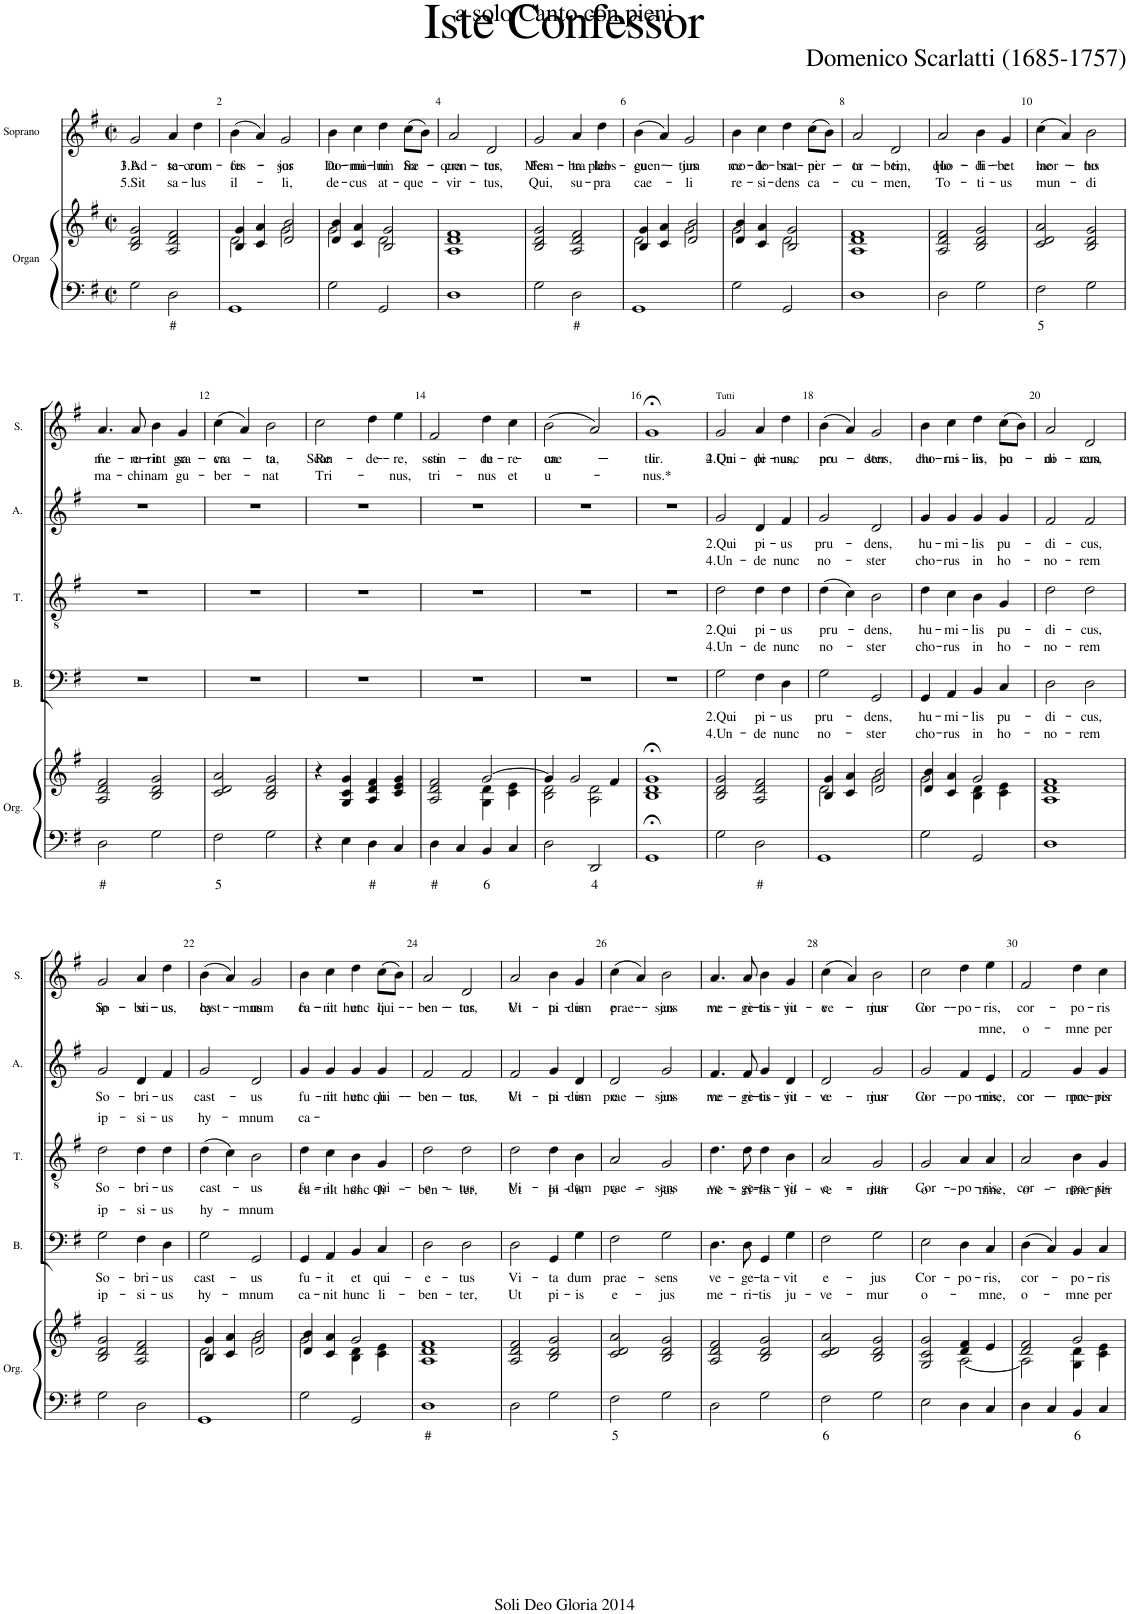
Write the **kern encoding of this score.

**kern	**text	**kern	**kern	**text	**text	**kern	**text	**text	**kern	**text	**text	**kern	**text	**text	**text
*part5	*part5	*part5	*part4	*part4	*part4	*part3	*part3	*part3	*part2	*part2	*part2	*part1	*part1	*part1	*part1
*staff6	*staff6	*staff5	*staff4	*staff4	*staff4	*staff3	*staff3	*staff3	*staff2	*staff2	*staff2	*staff1	*staff1	*staff1	*staff1
*I"Organ	*	*	*I"Bass	*	*	*I"Tenor	*	*	*I"Alto	*	*	*I"Soprano	*	*	*
*I'Org.	*	*	*I'B.	*	*	*I'T.	*	*	*I'A.	*	*	*I'S.	*	*	*
*	*	*	*stria5	*	*	*stria5	*	*	*stria5	*	*	*	*	*	*
*clefF4	*	*clefG2	*clefF4	*	*	*clefGv2	*	*	*clefG2	*	*	*clefG2	*	*	*
*k[f#]	*	*k[f#]	*k[f#]	*	*	*k[f#]	*	*	*k[f#]	*	*	*k[f#]	*	*	*
*M4/4	*	*M4/4	*M4/4	*	*	*M4/4	*	*	*M4/4	*	*	*M4/4	*	*	*
*met(c|)	*	*met(c|)	*met(c|)	*	*	*met(c|)	*	*	*met(c|)	*	*	*met(c|)	*	*	*
=1	=1	=1	=1	=1	=1	=1	=1	=1	=1	=1	=1	=1	=1	=1	=1
!	!	!	!	!	!	!	!	!	!	!	!	!	!LO:LY:b	!LO:LY:b	!LO:LY:b
2G\	.	2B/ 2d/ 2g/	1r	.	.	1r	.	.	1r	.	.	2g/	1.Is-	3.Ad	5.Sit
!	!LO:LY:b	!	!	!	!	!	!	!	!	!	!	!	!LO:LY:b	!LO:LY:b	!LO:LY:b
2D\	#	2A/ 2d/ 2f#/	.	.	.	.	.	.	.	.	.	4a/	-te	sa-	sa-
!	!	!	!	!	!	!	!	!	!	!	!	!	!LO:LY:b	!LO:LY:b	!LO:LY:b
.	.	.	.	.	.	.	.	.	.	.	.	4dd\	con-	-crum	-lus
=2	=2	=2	=2	=2	=2	=2	=2	=2	=2	=2	=2	=2	=2	=2	=2
*	*	*^	*	*	*	*	*	*	*	*	*	*	*	*	*
!	!	!	!	!	!	!	!	!	!	!	!	!	!	!LO:LY:b	!LO:LY:b	!LO:LY:b
1GG	.	4B/ 4g/	2d\	1r	.	.	1r	.	.	1r	.	.	(4b\	-fes-	cu-	il-
.	.	4c/ 4a/	.	.	.	.	.	.	.	.	.	.	4a/)	.	.	.
!	!	!	!	!	!	!	!	!	!	!	!	!	!	!LO:LY:b	!LO:LY:b	!LO:LY:b
.	.	2d/ 2b/	2g\	.	.	.	.	.	.	.	.	.	2g/	-sor	-jus	-li,
=3	=3	=3	=3	=3	=3	=3	=3	=3	=3	=3	=3	=3	=3	=3	=3	=3
!	!	!	!	!	!	!	!	!	!	!	!	!	!	!LO:LY:b	!LO:LY:b	!LO:LY:b
2G\	.	4d/ 4b/	2g\	1r	.	.	1r	.	.	1r	.	.	4b\	Do-	tu-	de-
!	!	!	!	!	!	!	!	!	!	!	!	!	!	!LO:LY:b	!LO:LY:b	!LO:LY:b
.	.	4c/ 4a/	.	.	.	.	.	.	.	.	.	.	4cc\	-mi-	-mu-	-cus
!	!	!	!	!	!	!	!	!	!	!	!	!	!	!LO:LY:b	!LO:LY:b	!LO:LY:b
2GG/	.	2B/ 2g/	2d\	.	.	.	.	.	.	.	.	.	4dd\	-ni	-lum	at-
!	!	!	!	!	!	!	!	!	!	!	!	!	!	!LO:LY:b	!LO:LY:b	!LO:LY:b
.	.	.	.	.	.	.	.	.	.	.	.	.	(8cc\L	Sa-	fre-	-que-
.	.	.	.	.	.	.	.	.	.	.	.	.	8b\J)	.	.	.
*	*	*v	*v	*	*	*	*	*	*	*	*	*	*	*	*	*
=4	=4	=4	=4	=4	=4	=4	=4	=4	=4	=4	=4	=4	=4	=4	=4
!	!	!	!	!	!	!	!	!	!	!	!	!	!LO:LY:b	!LO:LY:b	!LO:LY:b
1D	.	1A 1d 1f#	1r	.	.	1r	.	.	1r	.	.	2a/	-cra-	-quen-	-vir-
!	!	!	!	!	!	!	!	!	!	!	!	!	!LO:LY:b	!LO:LY:b	!LO:LY:b
.	.	.	.	.	.	.	.	.	.	.	.	2d/	-tus	-ter,	-tus,
=5	=5	=5	=5	=5	=5	=5	=5	=5	=5	=5	=5	=5	=5	=5	=5
!	!	!	!	!	!	!	!	!	!	!	!	!	!LO:LY:b	!LO:LY:b	!LO:LY:b
2G\	.	2B/ 2d/ 2g/	1r	.	.	1r	.	.	1r	.	.	2g/	Fes-	Mem-	Qui,
!	!LO:LY:b	!	!	!	!	!	!	!	!	!	!	!	!LO:LY:b	!LO:LY:b	!LO:LY:b
2D\	#	2A/ 2d/ 2f#/	.	.	.	.	.	.	.	.	.	4a/	-ta	-bra	su-
!	!	!	!	!	!	!	!	!	!	!	!	!	!LO:LY:b	!LO:LY:b	!LO:LY:b
.	.	.	.	.	.	.	.	.	.	.	.	4dd\	plebs	lan-	-pra
=6	=6	=6	=6	=6	=6	=6	=6	=6	=6	=6	=6	=6	=6	=6	=6
*	*	*^	*	*	*	*	*	*	*	*	*	*	*	*	*
!	!	!	!	!	!	!	!	!	!	!	!	!	!	!LO:LY:b	!LO:LY:b	!LO:LY:b
1GG	.	4B/ 4g/	2d\	1r	.	.	1r	.	.	1r	.	.	(4b\	cu-	-guen-	cae-
.	.	4c/ 4a/	.	.	.	.	.	.	.	.	.	.	4a/)	.	.	.
!	!	!	!	!	!	!	!	!	!	!	!	!	!	!LO:LY:b	!LO:LY:b	!LO:LY:b
.	.	2d/ 2b/	2g\	.	.	.	.	.	.	.	.	.	2g/	-jus	-tum	-li
=7	=7	=7	=7	=7	=7	=7	=7	=7	=7	=7	=7	=7	=7	=7	=7	=7
!	!	!	!	!	!	!	!	!	!	!	!	!	!	!LO:LY:b	!LO:LY:b	!LO:LY:b
2G\	.	4d/ 4b/	2g\	1r	.	.	1r	.	.	1r	.	.	4b\	ce-	mo-	re-
!	!	!	!	!	!	!	!	!	!	!	!	!	!	!LO:LY:b	!LO:LY:b	!LO:LY:b
.	.	4c/ 4a/	.	.	.	.	.	.	.	.	.	.	4cc\	-le-	-do	-si-
!	!	!	!	!	!	!	!	!	!	!	!	!	!	!LO:LY:b	!LO:LY:b	!LO:LY:b
2GG/	.	2B/ 2g/	2d\	.	.	.	.	.	.	.	.	.	4dd\	-brat	sa-	-dens
!	!	!	!	!	!	!	!	!	!	!	!	!	!	!LO:LY:b	!LO:LY:b	!LO:LY:b
.	.	.	.	.	.	.	.	.	.	.	.	.	(8cc\L	per-	-ni-	ca-
.	.	.	.	.	.	.	.	.	.	.	.	.	8b\J)	.	.	.
*	*	*v	*v	*	*	*	*	*	*	*	*	*	*	*	*	*
=8	=8	=8	=8	=8	=8	=8	=8	=8	=8	=8	=8	=8	=8	=8	=8
!	!	!	!	!	!	!	!	!	!	!	!	!	!LO:LY:b	!LO:LY:b	!LO:LY:b
1D	.	1A 1d 1f#	1r	.	.	1r	.	.	1r	.	.	2a/	-or-	-ta-	-cu-
!	!	!	!	!	!	!	!	!	!	!	!	!	!LO:LY:b	!LO:LY:b	!LO:LY:b
.	.	.	.	.	.	.	.	.	.	.	.	2d/	-bem,	-ti,	-men,
=9	=9	=9	=9	=9	=9	=9	=9	=9	=9	=9	=9	=9	=9	=9	=9
!	!	!	!	!	!	!	!	!	!	!	!	!	!LO:LY:b	!LO:LY:b	!LO:LY:b
2D\	.	2A/ 2d/ 2f#/	1r	.	.	1r	.	.	1r	.	.	2a/	Ho-	quo-	To-
!	!	!	!	!	!	!	!	!	!	!	!	!	!LO:LY:b	!LO:LY:b	!LO:LY:b
2G\	.	2B/ 2d/ 2g/	.	.	.	.	.	.	.	.	.	4b\	-di-	-li-	-ti-
!	!	!	!	!	!	!	!	!	!	!	!	!	!LO:LY:b	!LO:LY:b	!LO:LY:b
.	.	.	.	.	.	.	.	.	.	.	.	4g/	-e	-bet	-us
=10	=10	=10	=10	=10	=10	=10	=10	=10	=10	=10	=10	=10	=10	=10	=10
!	!LO:LY:b	!	!	!	!	!	!	!	!	!	!	!	!LO:LY:b	!LO:LY:b	!LO:LY:b
2F#\	5	2c/ 2d/ 2a/	1r	.	.	1r	.	.	1r	.	.	(4cc\	lae-	mor-	mun-
.	.	.	.	.	.	.	.	.	.	.	.	4a/)	.	.	.
!	!	!	!	!	!	!	!	!	!	!	!	!	!LO:LY:b	!LO:LY:b	!LO:LY:b
2G\	.	2B/ 2d/ 2g/	.	.	.	.	.	.	.	.	.	2b\	-tus	-bo	-di
!!LO:LB:g=z
=11	=11	=11	=11	=11	=11	=11	=11	=11	=11	=11	=11	=11	=11	=11	=11
!	!LO:LY:b	!	!	!	!	!	!	!	!	!	!	!	!LO:LY:b	!LO:LY:b	!LO:LY:b
2D\	#	2A/ 2d/ 2f#/	1r	.	.	1r	.	.	1r	.	.	4.a/	me-	fu-	ma-
!	!	!	!	!	!	!	!	!	!	!	!	!	!LO:LY:b	!LO:LY:b	!LO:LY:b
.	.	.	.	.	.	.	.	.	.	.	.	8a/	-ru-	-e-	-chi-
!	!	!	!	!	!	!	!	!	!	!	!	!	!LO:LY:b	!LO:LY:b	!LO:LY:b
2G\	.	2B/ 2d/ 2g/	.	.	.	.	.	.	.	.	.	4b\	-it	-rint	-nam
!	!	!	!	!	!	!	!	!	!	!	!	!	!LO:LY:b	!LO:LY:b	!LO:LY:b
.	.	.	.	.	.	.	.	.	.	.	.	4g/	sa-	gra-	gu-
=12	=12	=12	=12	=12	=12	=12	=12	=12	=12	=12	=12	=12	=12	=12	=12
!	!LO:LY:b	!	!	!	!	!	!	!	!	!	!	!	!LO:LY:b	!LO:LY:b	!LO:LY:b
2F#\	5	2c/ 2d/ 2a/	1r	.	.	1r	.	.	1r	.	.	(4cc\	-cra-	-va-	-ber-
.	.	.	.	.	.	.	.	.	.	.	.	4a/)	.	.	.
!	!	!	!	!	!	!	!	!	!	!	!	!	!LO:LY:b	!LO:LY:b	!LO:LY:b
2G\	.	2B/ 2d/ 2g/	.	.	.	.	.	.	.	.	.	2b\	-ta	-ta,	-nat
=13	=13	=13	=13	=13	=13	=13	=13	=13	=13	=13	=13	=13	=13	=13	=13
!	!	!	!	!	!	!	!	!	!	!	!	!	!LO:LY:b	!LO:LY:b	!LO:LY:b
4r	.	4r	1r	.	.	1r	.	.	1r	.	.	2cc\	Scan-	Re-	Tri-
4E\	.	4G/ 4c/ 4g/	.	.	.	.	.	.	.	.	.	.	.	.	.
!	!LO:LY:b	!	!	!	!	!	!	!	!	!	!	!	!LO:LY:b	!	!
4D\	#	4A/ 4d/ 4f#/	.	.	.	.	.	.	.	.	.	4dd\	-de-	.	.
!	!	!	!	!	!	!	!	!	!	!	!	!	!LO:LY:b	!	!LO:LY:b
4C/	.	4c/ 4e/ 4g/	.	.	.	.	.	.	.	.	.	4ee\	-re,	.	-nus,
=14	=14	=14	=14	=14	=14	=14	=14	=14	=14	=14	=14	=14	=14	=14	=14
!	!LO:LY:b	!	!	!	!	!	!	!	!	!	!	!	!LO:LY:b	!LO:LY:b	!LO:LY:b
*	*	*^	*	*	*	*	*	*	*	*	*	*	*	*	*
4D\	#	2A/ 2d/ 2f#/	2ryy	1r	.	.	1r	.	.	1r	.	.	2f#/	scan-	-sti-	tri-
4C/	.	.	.	.	.	.	.	.	.	.	.	.	.	.	.	.
!	!LO:LY:b	!	!	!	!	!	!	!	!	!	!	!	!	!LO:LY:b	!LO:LY:b	!LO:LY:b
4BB/	6	[2g/	4G\ 4d\	.	.	.	.	.	.	.	.	.	4dd\	-de-	-tu-	-nus
!	!	!	!	!	!	!	!	!	!	!	!	!	!	!LO:LY:b	!	!LO:LY:b
4C/	.	.	4c\ 4e\	.	.	.	.	.	.	.	.	.	4cc\	-re	.	et
=15	=15	=15	=15	=15	=15	=15	=15	=15	=15	=15	=15	=15	=15	=15	=15	=15
!	!	!	!	!	!	!	!	!	!	!	!	!	!	!LO:LY:b	!LO:LY:b	!LO:LY:b
2D\	.	4g/]	2B\ 2d\	1r	.	.	1r	.	.	1r	.	.	(2b\	cae-	-un-	u-
.	.	2g/	.	.	.	.	.	.	.	.	.	.	.	.	.	.
!	!LO:LY:b	!	!	!	!	!	!	!	!	!	!	!	!	!	!	!
2DD/	4	.	2A\ 2d\	.	.	.	.	.	.	.	.	.	2a/)	.	.	.
.	.	4f#/	.	.	.	.	.	.	.	.	.	.	.	.	.	.
*	*	*v	*v	*	*	*	*	*	*	*	*	*	*	*	*	*
=16	=16	=16	=16	=16	=16	=16	=16	=16	=16	=16	=16	=16	=16	=16	=16
!	!	!	!	!	!	!	!	!	!	!	!	!	!LO:LY:b	!LO:LY:b	!LO:LY:b
1GG;<	.	1B;< 1d;< 1g;<	1r	.	.	1r	.	.	1r	.	.	1g;<	-li.	-tur.	-nus.*
=17	=17	=17	=17	=17	=17	=17	=17	=17	=17	=17	=17	=17	=17	=17	=17
!	!	!	!	!	!	!	!	!	!	!	!	!LO:TX:a:t=Tutti	!	!	!
!	!	!	!	!LO:LY:b	!LO:LY:b	!	!LO:LY:b	!LO:LY:b	!	!LO:LY:b	!LO:LY:b	!	!LO:LY:b	!LO:LY:b	!
2G\	.	2B/ 2d/ 2g/	2G\	2.Qui	4.Un-	2d\	2.Qui	4.Un-	2g/	2.Qui	4.Un-	2g/	2.Qui	4.Un-	.
!	!LO:LY:b	!	!	!LO:LY:b	!LO:LY:b	!	!LO:LY:b	!LO:LY:b	!	!LO:LY:b	!LO:LY:b	!	!LO:LY:b	!LO:LY:b	!
2D\	#	2A/ 2d/ 2f#/	4F#\	pi-	-de	4d\	pi-	-de	4d/	pi-	-de	4a/	pi-	-de	.
!	!	!	!	!LO:LY:b	!LO:LY:b	!	!LO:LY:b	!LO:LY:b	!	!LO:LY:b	!LO:LY:b	!	!LO:LY:b	!LO:LY:b	!
.	.	.	4D\	-us	nunc	4d\	-us	nunc	4f#/	-us	nunc	4dd\	-us,	nunc	.
=18	=18	=18	=18	=18	=18	=18	=18	=18	=18	=18	=18	=18	=18	=18	=18
*	*	*^	*	*	*	*	*	*	*	*	*	*	*	*	*
!	!	!	!	!	!LO:LY:b	!LO:LY:b	!	!LO:LY:b	!LO:LY:b	!	!LO:LY:b	!LO:LY:b	!	!LO:LY:b	!LO:LY:b	!
1GG	.	4B/ 4g/	2d\	2G\	pru-	no-	(4d\	pru-	no-	2g/	pru-	no-	(4b\	pru-	no-	.
.	.	4c/ 4a/	.	.	.	.	4c\)	.	.	.	.	.	4a/)	.	.	.
!	!	!	!	!	!LO:LY:b	!LO:LY:b	!	!LO:LY:b	!LO:LY:b	!	!LO:LY:b	!LO:LY:b	!	!LO:LY:b	!LO:LY:b	!
.	.	2d/ 2b/	2g\	2GG/	-dens,	-ster	2B\	-dens,	-ster	2d/	-dens,	-ster	2g/	-dens,	-ster	.
=19	=19	=19	=19	=19	=19	=19	=19	=19	=19	=19	=19	=19	=19	=19	=19	=19
!	!	!	!	!	!LO:LY:b	!LO:LY:b	!	!LO:LY:b	!LO:LY:b	!	!LO:LY:b	!LO:LY:b	!	!LO:LY:b	!LO:LY:b	!
2G\	.	4d/ 4b/	2g\	4GG/	hu-	cho-	4d\	hu-	cho-	4g/	hu-	cho-	4b\	hu-	cho-	.
!	!	!	!	!	!LO:LY:b	!LO:LY:b	!	!LO:LY:b	!LO:LY:b	!	!LO:LY:b	!LO:LY:b	!	!LO:LY:b	!LO:LY:b	!
.	.	4c/ 4a/	.	4AA/	-mi-	-rus	4c\	-mi-	-rus	4g/	-mi-	-rus	4cc\	-mi-	-rus	.
!	!	!	!	!	!LO:LY:b	!LO:LY:b	!	!LO:LY:b	!LO:LY:b	!	!LO:LY:b	!LO:LY:b	!	!LO:LY:b	!LO:LY:b	!
2GG/	.	2g/	4B\ 4d\	4BB/	-lis	in	4B\	-lis	in	4g/	-lis	in	4dd\	-lis,	in	.
!	!	!	!	!	!LO:LY:b	!LO:LY:b	!	!LO:LY:b	!LO:LY:b	!	!LO:LY:b	!LO:LY:b	!	!LO:LY:b	!LO:LY:b	!
.	.	.	4c\ 4e\	4C/	pu-	ho-	4G/	pu-	ho-	4g/	pu-	ho-	(8cc\L	pu-	ho-	.
.	.	.	.	.	.	.	.	.	.	.	.	.	8b\J)	.	.	.
*	*	*v	*v	*	*	*	*	*	*	*	*	*	*	*	*	*
=20	=20	=20	=20	=20	=20	=20	=20	=20	=20	=20	=20	=20	=20	=20	=20
!	!	!	!	!LO:LY:b	!LO:LY:b	!	!LO:LY:b	!LO:LY:b	!	!LO:LY:b	!LO:LY:b	!	!LO:LY:b	!LO:LY:b	!
1D	.	1A 1d 1f#	2D\	-di-	-no-	2d\	-di-	-no-	2f#/	-di-	-no-	2a/	-di-	-no-	.
!	!	!	!	!LO:LY:b	!LO:LY:b	!	!LO:LY:b	!LO:LY:b	!	!LO:LY:b	!LO:LY:b	!	!LO:LY:b	!LO:LY:b	!
.	.	.	2D\	-cus,	-rem	2d\	-cus,	-rem	2f#/	-cus,	-rem	2d/	-cus,	-rem	.
!!LO:LB:g=z
=21	=21	=21	=21	=21	=21	=21	=21	=21	=21	=21	=21	=21	=21	=21	=21
!	!	!	!	!LO:LY:b	!LO:LY:b	!	!LO:LY:b	!LO:LY:b	!	!LO:LY:b	!LO:LY:b	!	!LO:LY:b	!LO:LY:b	!
2G\	.	2B/ 2d/ 2g/	2G\	So-	ip-	2d\	So-	ip-	2g/	So-	ip-	2g/	So-	ip-	.
!	!	!	!	!LO:LY:b	!LO:LY:b	!	!LO:LY:b	!LO:LY:b	!	!LO:LY:b	!LO:LY:b	!	!LO:LY:b	!LO:LY:b	!
2D\	.	2A/ 2d/ 2f#/	4F#\	-bri-	-si-	4d\	-bri-	-si-	4d/	-bri-	-si-	4a/	-bri-	-si-	.
!	!	!	!	!LO:LY:b	!LO:LY:b	!	!LO:LY:b	!LO:LY:b	!	!LO:LY:b	!LO:LY:b	!	!LO:LY:b	!LO:LY:b	!
.	.	.	4D\	-us	-us	4d\	-us	-us	4f#/	-us	-us	4dd\	-us,	-us	.
=22	=22	=22	=22	=22	=22	=22	=22	=22	=22	=22	=22	=22	=22	=22	=22
*	*	*^	*	*	*	*	*	*	*	*	*	*	*	*	*
!	!	!	!	!	!LO:LY:b	!LO:LY:b	!	!LO:LY:b	!LO:LY:b	!	!LO:LY:b	!LO:LY:b	!	!LO:LY:b	!LO:LY:b	!
1GG	.	4B/ 4g/	2d\	2G\	cast-	hy-	(4d\	cast-	hy-	2g/	cast-	hy-	(4b\	cast-	hy-	.
.	.	4c/ 4a/	.	.	.	.	4c\)	.	.	.	.	.	4a/)	.	.	.
!	!	!	!	!	!LO:LY:b	!LO:LY:b	!	!LO:LY:b	!LO:LY:b	!	!LO:LY:b	!LO:LY:b	!	!LO:LY:b	!LO:LY:b	!
.	.	2d/ 2b/	2g\	2GG/	-us	-mnum	2B\	-us	-mnum	2d/	-us	-mnum	2g/	-us	-mnum	.
=23	=23	=23	=23	=23	=23	=23	=23	=23	=23	=23	=23	=23	=23	=23	=23	=23
!	!	!	!	!	!LO:LY:b	!LO:LY:b	!	!LO:LY:b	!LO:LY:b	!	!LO:LY:b	!LO:LY:b	!	!LO:LY:b	!LO:LY:b	!
2G\	.	4d/ 4b/	2g\	4GG/	fu-	ca-	4d\	fu-	ca-	4g/	fu-	ca-	4b\	fu-	ca-	.
!	!	!	!	!	!LO:LY:b	!LO:LY:b	!	!LO:LY:b	!LO:LY:b	!	!LO:LY:b	!LO:LY:b	!	!LO:LY:b	!LO:LY:b	!
.	.	4c/ 4a/	.	4AA/	-it	-nit	4c\	-it	-nit	4g/	-it	-nit	4cc\	-it	-nit	.
!	!	!	!	!	!LO:LY:b	!LO:LY:b	!	!LO:LY:b	!LO:LY:b	!	!LO:LY:b	!LO:LY:b	!	!LO:LY:b	!LO:LY:b	!
2GG/	.	2g/	4B\ 4d\	4BB/	et	hunc	4B\	et	hunc	4g/	et	hunc	4dd\	et	hunc	.
!	!	!	!	!	!LO:LY:b	!LO:LY:b	!	!LO:LY:b	!LO:LY:b	!	!LO:LY:b	!LO:LY:b	!	!LO:LY:b	!LO:LY:b	!
.	.	.	4c\ 4e\	4C/	qui-	li-	4G/	qui-	li-	4g/	qui-	li-	(8cc\L	qui-	li-	.
.	.	.	.	.	.	.	.	.	.	.	.	.	8b\J)	.	.	.
*	*	*v	*v	*	*	*	*	*	*	*	*	*	*	*	*	*
=24	=24	=24	=24	=24	=24	=24	=24	=24	=24	=24	=24	=24	=24	=24	=24
!	!LO:LY:b	!	!	!LO:LY:b	!LO:LY:b	!	!LO:LY:b	!LO:LY:b	!	!LO:LY:b	!LO:LY:b	!	!LO:LY:b	!LO:LY:b	!
1D	#	1A 1d 1f#	2D\	-e-	-ben-	2d\	-e-	-ben-	2f#/	-e-	-ben-	2a/	-e-	-ben-	.
!	!	!	!	!LO:LY:b	!LO:LY:b	!	!LO:LY:b	!LO:LY:b	!	!LO:LY:b	!LO:LY:b	!	!LO:LY:b	!LO:LY:b	!
.	.	.	2D\	-tus	-ter,	2d\	-tus	-ter,	2f#/	-tus	-ter,	2d/	-tus	-ter,	.
=25	=25	=25	=25	=25	=25	=25	=25	=25	=25	=25	=25	=25	=25	=25	=25
!	!	!	!	!LO:LY:b	!LO:LY:b	!	!LO:LY:b	!LO:LY:b	!	!LO:LY:b	!LO:LY:b	!	!LO:LY:b	!LO:LY:b	!
2D\	.	2A/ 2d/ 2f#/	2D\	Vi-	Ut	2d\	Vi-	Ut	2f#/	Vi-	Ut	2a/	Vi-	Ut	.
!	!	!	!	!LO:LY:b	!LO:LY:b	!	!LO:LY:b	!LO:LY:b	!	!LO:LY:b	!LO:LY:b	!	!LO:LY:b	!LO:LY:b	!
2G\	.	2B/ 2d/ 2g/	4GG/	-ta	pi-	4d\	-ta	pi-	4g/	-ta	pi-	4b\	-ta	pi-	.
!	!	!	!	!LO:LY:b	!LO:LY:b	!	!LO:LY:b	!LO:LY:b	!	!LO:LY:b	!LO:LY:b	!	!LO:LY:b	!LO:LY:b	!
.	.	.	4G\	dum	-is	4B\	dum	-is	4d/	dum	-is	4g/	dum	-is	.
=26	=26	=26	=26	=26	=26	=26	=26	=26	=26	=26	=26	=26	=26	=26	=26
!	!LO:LY:b	!	!	!LO:LY:b	!LO:LY:b	!	!LO:LY:b	!LO:LY:b	!	!LO:LY:b	!LO:LY:b	!	!LO:LY:b	!LO:LY:b	!
2F#\	5	2c/ 2d/ 2a/	2F#\	prae-	e-	2A/	prae-	e-	2d/	prae-	e-	(4cc\	prae-	e-	.
.	.	.	.	.	.	.	.	.	.	.	.	4a/)	.	.	.
!	!	!	!	!LO:LY:b	!LO:LY:b	!	!LO:LY:b	!LO:LY:b	!	!LO:LY:b	!LO:LY:b	!	!LO:LY:b	!LO:LY:b	!
2G\	.	2B/ 2d/ 2g/	2G\	-sens	-jus	2G/	-sens	-jus	2g/	-sens	-jus	2b\	-sens	-jus	.
=27	=27	=27	=27	=27	=27	=27	=27	=27	=27	=27	=27	=27	=27	=27	=27
!	!	!	!	!LO:LY:b	!LO:LY:b	!	!LO:LY:b	!LO:LY:b	!	!LO:LY:b	!LO:LY:b	!	!LO:LY:b	!LO:LY:b	!
2D\	.	2A/ 2d/ 2f#/	4.D\	ve-	me-	4.d\	ve-	me-	4.f#/	ve-	me-	4.a/	ve-	me-	.
!	!	!	!	!LO:LY:b	!LO:LY:b	!	!LO:LY:b	!LO:LY:b	!	!LO:LY:b	!LO:LY:b	!	!LO:LY:b	!LO:LY:b	!
.	.	.	8D\	-ge-	-ri-	8d\	-ge-	-ri-	8f#/	-ge-	-ri-	8a/	-ge-	-ri-	.
!	!	!	!	!LO:LY:b	!LO:LY:b	!	!LO:LY:b	!LO:LY:b	!	!LO:LY:b	!LO:LY:b	!	!LO:LY:b	!LO:LY:b	!
2G\	.	2B/ 2d/ 2g/	4GG/	-ta-	-tis	4d\	-ta-	-tis	4g/	-ta-	-tis	4b\	-ta-	-tis	.
!	!	!	!	!LO:LY:b	!LO:LY:b	!	!LO:LY:b	!LO:LY:b	!	!LO:LY:b	!LO:LY:b	!	!LO:LY:b	!LO:LY:b	!
.	.	.	4G\	-vit	ju-	4B\	-vit	ju-	4d/	-vit	ju-	4g/	-vit	ju-	.
=28	=28	=28	=28	=28	=28	=28	=28	=28	=28	=28	=28	=28	=28	=28	=28
!	!LO:LY:b	!	!	!LO:LY:b	!LO:LY:b	!	!LO:LY:b	!LO:LY:b	!	!LO:LY:b	!LO:LY:b	!	!LO:LY:b	!LO:LY:b	!
2F#\	6	2c/ 2d/ 2a/	2F#\	e-	-ve-	2A/	e-	-ve-	2d/	e-	-ve-	(4cc\	e-	-ve-	.
.	.	.	.	.	.	.	.	.	.	.	.	4a/)	.	.	.
!	!	!	!	!LO:LY:b	!LO:LY:b	!	!LO:LY:b	!LO:LY:b	!	!LO:LY:b	!LO:LY:b	!	!LO:LY:b	!LO:LY:b	!
2G\	.	2B/ 2d/ 2g/	2G\	-jus	-mur	2G/	-jus	-mur	2g/	-jus	-mur	2b\	-jus	-mur	.
=29	=29	=29	=29	=29	=29	=29	=29	=29	=29	=29	=29	=29	=29	=29	=29
*	*	*^	*	*	*	*	*	*	*	*	*	*	*	*	*
!	!	!	!	!	!LO:LY:b	!LO:LY:b	!	!LO:LY:b	!LO:LY:b	!	!LO:LY:b	!LO:LY:b	!	!LO:LY:b	!LO:LY:b	!
2E\	.	2G/ 2c/ 2g/	2ryy	2E\	Cor-	o-	2G/	Cor-	o-	2g/	Cor-	o-	2cc\	Cor-	o-	.
!	!	!	!	!	!LO:LY:b	!	!	!LO:LY:b	!	!	!LO:LY:b	!	!	!LO:LY:b	!	!
4D\	.	4d/ 4f#/	[2A\	4D\	-po-	.	4A/	-po-	.	4f#/	-po-	.	4dd\	-po-	.	.
!	!	!	!	!	!LO:LY:b	!LO:LY:b	!	!LO:LY:b	!LO:LY:b	!	!LO:LY:b	!LO:LY:b	!	!LO:LY:b	!LO:LY:b	!
4C/	.	4e/	.	4C/	-ris,	-mne,	4A/	-ris,	-mne,	4e/	-ris,	-mne,	4ee\	-ris,	-mne,	.
=30	=30	=30	=30	=30	=30	=30	=30	=30	=30	=30	=30	=30	=30	=30	=30	=30
!	!	!	!	!	!LO:LY:b	!LO:LY:b	!	!LO:LY:b	!LO:LY:b	!	!LO:LY:b	!LO:LY:b	!	!LO:LY:b	!LO:LY:b	!
4D\	.	2d/ 2f#/	2A\]	(4D\	cor-	o-	2A/	cor-	o-	2f#/	cor-	o-	2f#/	cor-	o-	.
4C/	.	.	.	4C/)	.	.	.	.	.	.	.	.	.	.	.	.
!	!LO:LY:b	!	!	!	!LO:LY:b	!LO:LY:b	!	!LO:LY:b	!LO:LY:b	!	!LO:LY:b	!LO:LY:b	!	!LO:LY:b	!LO:LY:b	!
4BB/	6	2g/	4G\ 4d\	4BB/	-po-	-mne	4B\	-po-	-mne	4g/	-po-	-mne	4dd\	-po-	-mne	.
!	!	!	!	!	!LO:LY:b	!LO:LY:b	!	!LO:LY:b	!LO:LY:b	!	!LO:LY:b	!LO:LY:b	!	!LO:LY:b	!LO:LY:b	!
4C/	.	.	4c\ 4e\	4C/	-ris	per	4G/	-ris	per	4g/	-ris	per	4cc\	-ris	per	.
*	*	*v	*v	*	*	*	*	*	*	*	*	*	*	*	*	*
=	=	=	=	=	=	=	=	=	=	=	=	=	=	=	=
*-	*-	*-	*-	*-	*-	*-	*-	*-	*-	*-	*-	*-	*-	*-	*-
